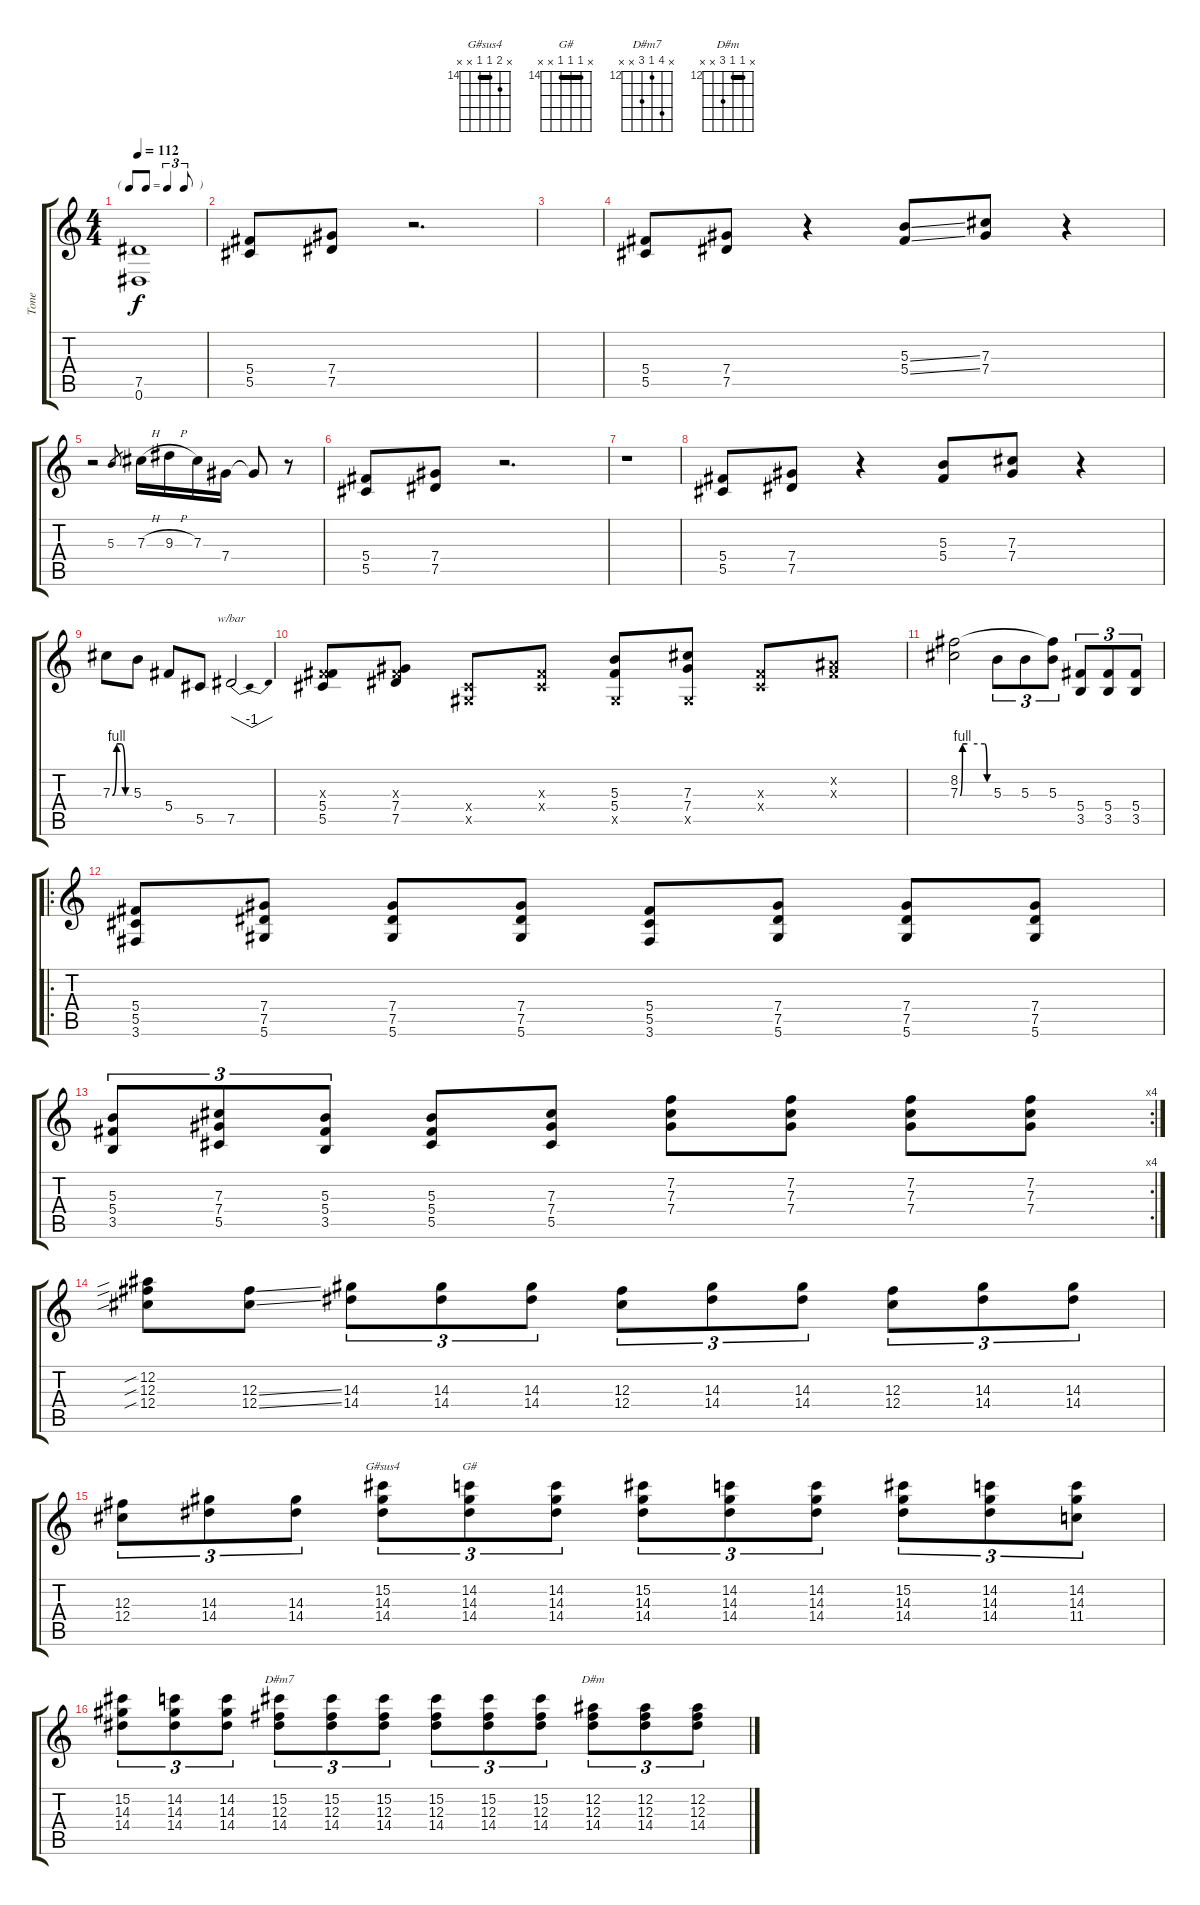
\track ("Tone" "Tone") {instrument fretlessbass}
\staff {score tabs}
\tuning (Eb4 Bb3 Gb3 Db3 Ab2 Eb2) {hide}
\chord ("G#sus4" x 15 14 14 x x) {firstfret 14 barre 14}
\chord ("G#" x 14 14 14 x x) {firstfret 14 barre 14}
\chord ("D#m7" x 15 12 14 x x) {firstfret 12}
\chord ("D#m" x 12 12 14 x x) {firstfret 12 barre 12}
\ts (4 4)
\tf triplet8th
\tempo 112
\clef g2
\ks c
(7.5{t} 0.6{t}).1{dy f} |
(5.4 5.5).8 (7.4 7.5).8 r.2{d} |
|
(5.4 5.5).8 (7.4 7.5).8 r.4 (5.3{ss} 5.4{ss}).8 (7.3 7.4).8 r.4 |
r.2 5.3.8{gr} 7.3{h}.16 9.3{h}.16 7.3.16 7.4.16 7.4{t}.8 r.8 |
(5.4 5.5).8 (7.4 7.5).8 r.2{d} |
r.1 |
(5.4 5.5).8 (7.4 7.5).8 r.4 (5.3 5.4).8 (7.3 7.4).8 r.4 |
7.3{be (custom 0 0 15 4 30 4 45 0 60 0)}.8 5.3.8 5.4.8 5.5.8 7.5.2{tbe (dip default 0 0 30 -4 60 0)} |
(0.3{x} 5.4 5.5).8 (0.3{x} 7.4 7.5).8 (0.4{x} 0.5{x}).8 (0.3{x} 0.4{x}).8 (5.3 5.4 0.5{x}).8 (7.3 7.4 0.5{x}).8 (0.3{x} 0.4{x}).8 (0.2{x} 0.3{x}).8 |
(8.2 7.3{be (custom 0 0 5 4 15 4 50 4 55 0 60 0)}).2 5.3.8{tu (3 2)} 5.3.8{tu (3 2)} (8.2{t} 5.3).8{tu (3 2)} (5.4 3.5).8{tu (3 2)} (5.4 3.5).8{tu (3 2)} (5.4 3.5).8{tu (3 2)} |
\ro
(5.4 5.5 3.6).8 (7.4 7.5 5.6).8 (7.4 7.5 5.6).8 (7.4 7.5 5.6).8 (5.4 5.5 3.6).8 (7.4 7.5 5.6).8 (7.4 7.5 5.6).8 (7.4 7.5 5.6).8 |
\rc 4
(5.3 5.4 3.5).8{tu (3 2)} (7.3 7.4 5.5).8{tu (3 2)} (5.3 5.4 3.5).8{tu (3 2)} (5.3 5.4 5.5).8 (7.3 7.4 5.5).8 (7.2 7.3 7.4).8 (7.2 7.3 7.4).8 (7.2 7.3 7.4).8 (7.2 7.3 7.4).8 |
(12.2{sib} 12.3{sib} 12.4{sib}).8 (12.3{ss} 12.4{ss}).8 (14.3 14.4).8{tu (3 2)} (14.3 14.4).8{tu (3 2)} (14.3 14.4).8{tu (3 2)} (12.3 12.4).8{tu (3 2)} (14.3 14.4).8{tu (3 2)} (14.3 14.4).8{tu (3 2)} (12.3 12.4).8{tu (3 2)} (14.3 14.4).8{tu (3 2)} (14.3 14.4).8{tu (3 2)} |
(12.3 12.4).8{tu (3 2)} (14.3 14.4).8{tu (3 2)} (14.3 14.4).8{tu (3 2)} (15.2 14.3 14.4).8{tu (3 2) ch "G#sus4"} (14.2 14.3 14.4).8{tu (3 2) ch "G#"} (14.2 14.3 14.4).8{tu (3 2)} (15.2 14.3 14.4).8{tu (3 2)} (14.2 14.3 14.4).8{tu (3 2)} (14.2 14.3 14.4).8{tu (3 2)} (15.2 14.3 14.4).8{tu (3 2)} (14.2 14.3 14.4).8{tu (3 2)} (14.2 14.3 11.4).8{tu (3 2)} |
(15.2 14.3 14.4).8{tu (3 2)} (14.2 14.3 14.4).8{tu (3 2)} (14.2 14.3 14.4).8{tu (3 2)} (15.2 12.3 14.4).8{tu (3 2) ch "D#m7"} (15.2 12.3 14.4).8{tu (3 2)} (15.2 12.3 14.4).8{tu (3 2)} (15.2 12.3 14.4).8{tu (3 2)} (15.2 12.3 14.4).8{tu (3 2)} (15.2 12.3 14.4).8{tu (3 2)} (12.2 12.3 14.4).8{tu (3 2) ch "D#m"} (12.2 12.3 14.4).8{tu (3 2)} (12.2 12.3 14.4).8{tu (3 2)}
